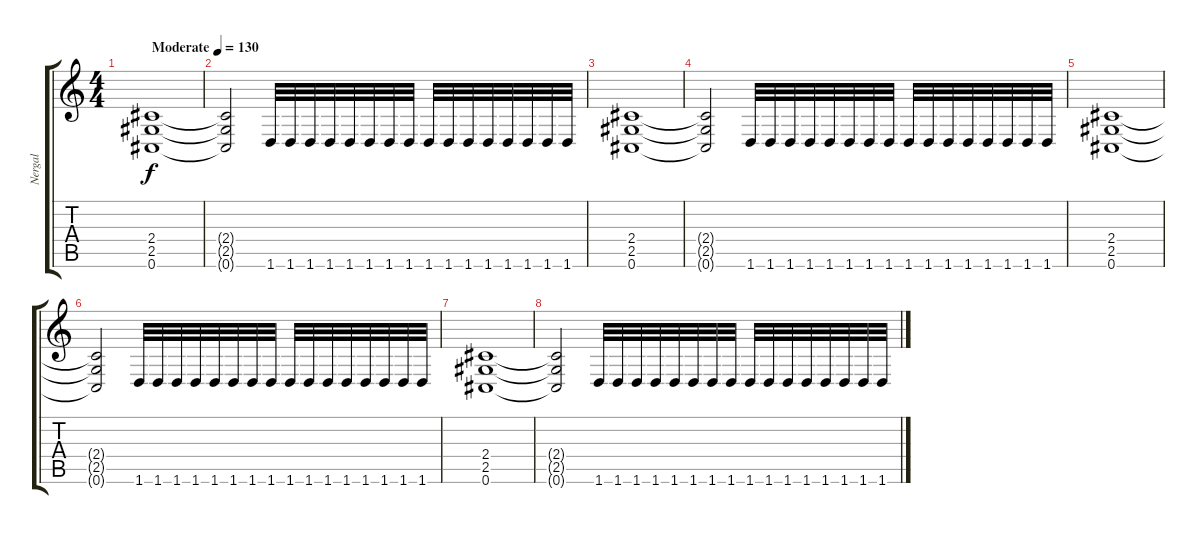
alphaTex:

\track ("Nergal" "Nergal") {instrument distortionguitar}
\staff {score tabs}
\tuning (Db4 Ab3 E3 B2 Gb2 Db2) {hide}
\ts (4 4)
\tempo (130 "Moderate")
\clef g2
\ks c
(2.4 2.5 0.6).1{dy f instrument distortionguitar} |
(2.4{t} 2.5{t} 0.6{t}).2 1.6.32 1.6.32 1.6.32 1.6.32 1.6.32 1.6.32 1.6.32 1.6.32 1.6.32 1.6.32 1.6.32 1.6.32 1.6.32 1.6.32 1.6.32 1.6.32 |
(2.4 2.5 0.6).1 |
(2.4{t} 2.5{t} 0.6{t}).2 1.6.32 1.6.32 1.6.32 1.6.32 1.6.32 1.6.32 1.6.32 1.6.32 1.6.32 1.6.32 1.6.32 1.6.32 1.6.32 1.6.32 1.6.32 1.6.32 |
(2.4 2.5 0.6).1 |
(2.4{t} 2.5{t} 0.6{t}).2 1.6.32 1.6.32 1.6.32 1.6.32 1.6.32 1.6.32 1.6.32 1.6.32 1.6.32 1.6.32 1.6.32 1.6.32 1.6.32 1.6.32 1.6.32 1.6.32 |
(2.4 2.5 0.6).1 |
(2.4{t} 2.5{t} 0.6{t}).2 1.6.32 1.6.32 1.6.32 1.6.32 1.6.32 1.6.32 1.6.32 1.6.32 1.6.32 1.6.32 1.6.32 1.6.32 1.6.32 1.6.32 1.6.32 1.6.32
